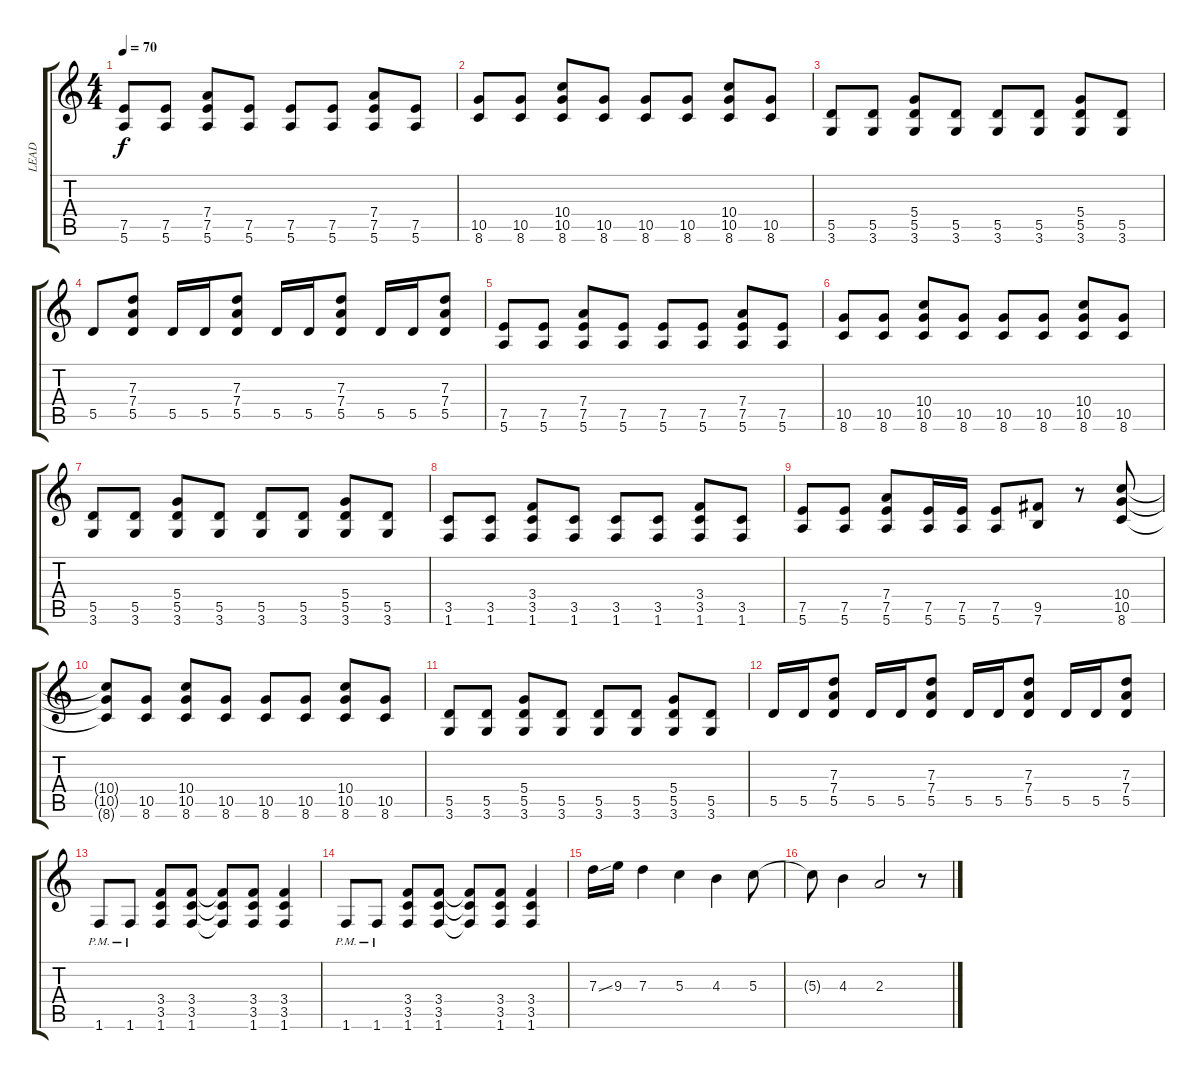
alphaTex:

\track ("LEAD " "LEAD ") {instrument distortionguitar}
\staff {score tabs}
\tuning (E4 B3 G3 D3 A2 E2) {hide}
\ts (4 4)
\tempo 70
\clef g2
\ks c
(7.5 5.6).8{dy f} (7.5 5.6).8 (7.4 7.5 5.6).8 (7.5 5.6).8 (7.5 5.6).8 (7.5 5.6).8 (7.4 7.5 5.6).8 (7.5 5.6).8 |
(10.5 8.6).8 (10.5 8.6).8 (10.4 10.5 8.6).8 (10.5 8.6).8 (10.5 8.6).8 (10.5 8.6).8 (10.4 10.5 8.6).8 (10.5 8.6).8 |
(5.5 3.6).8 (5.5 3.6).8 (5.4 5.5 3.6).8 (5.5 3.6).8 (5.5 3.6).8 (5.5 3.6).8 (5.4 5.5 3.6).8 (5.5 3.6).8 |
5.5.8 (7.3 7.4 5.5).8 5.5.16 5.5.16 (7.3 7.4 5.5).8 5.5.16 5.5.16 (7.3 7.4 5.5).8 5.5.16 5.5.16 (7.3 7.4 5.5).8 |
(7.5 5.6).8 (7.5 5.6).8 (7.4 7.5 5.6).8 (7.5 5.6).8 (7.5 5.6).8 (7.5 5.6).8 (7.4 7.5 5.6).8 (7.5 5.6).8 |
(10.5 8.6).8 (10.5 8.6).8 (10.4 10.5 8.6).8 (10.5 8.6).8 (10.5 8.6).8 (10.5 8.6).8 (10.4 10.5 8.6).8 (10.5 8.6).8 |
(5.5 3.6).8 (5.5 3.6).8 (5.4 5.5 3.6).8 (5.5 3.6).8 (5.5 3.6).8 (5.5 3.6).8 (5.4 5.5 3.6).8 (5.5 3.6).8 |
(3.5 1.6).8 (3.5 1.6).8 (3.4 3.5 1.6).8 (3.5 1.6).8 (3.5 1.6).8 (3.5 1.6).8 (3.4 3.5 1.6).8 (3.5 1.6).8 |
(7.5 5.6).8 (7.5 5.6).8 (7.4 7.5 5.6).8 (7.5 5.6).16 (7.5 5.6).16 (7.5 5.6).8 (9.5 7.6).8 r.8 (10.4 10.5 8.6).8 |
(10.4{t} 10.5{t} 8.6{t}).8 (10.5 8.6).8 (10.4 10.5 8.6).8 (10.5 8.6).8 (10.5 8.6).8 (10.5 8.6).8 (10.4 10.5 8.6).8 (10.5 8.6).8 |
(5.5 3.6).8 (5.5 3.6).8 (5.4 5.5 3.6).8 (5.5 3.6).8 (5.5 3.6).8 (5.5 3.6).8 (5.4 5.5 3.6).8 (5.5 3.6).8 |
5.5.16 5.5.16 (7.3 7.4 5.5).8 5.5.16 5.5.16 (7.3 7.4 5.5).8 5.5.16 5.5.16 (7.3 7.4 5.5).8 5.5.16 5.5.16 (7.3 7.4 5.5).8 |
1.6{pm}.8 1.6{pm}.8 (3.4 3.5 1.6).8 (3.4 3.5 1.6).8 (3.4{t} 3.5{t} 1.6{t}).8 (3.4 3.5 1.6).8 (3.4 3.5 1.6).4 |
1.6{pm}.8 1.6{pm}.8 (3.4 3.5 1.6).8 (3.4 3.5 1.6).8 (3.4{t} 3.5{t} 1.6{t}).8 (3.4 3.5 1.6).8 (3.4 3.5 1.6).4 |
7.3{ss}.16 9.3.16 7.3.4 5.3.4 4.3.4 5.3.8 |
5.3{t}.8 4.3.4 2.3.2 r.8
